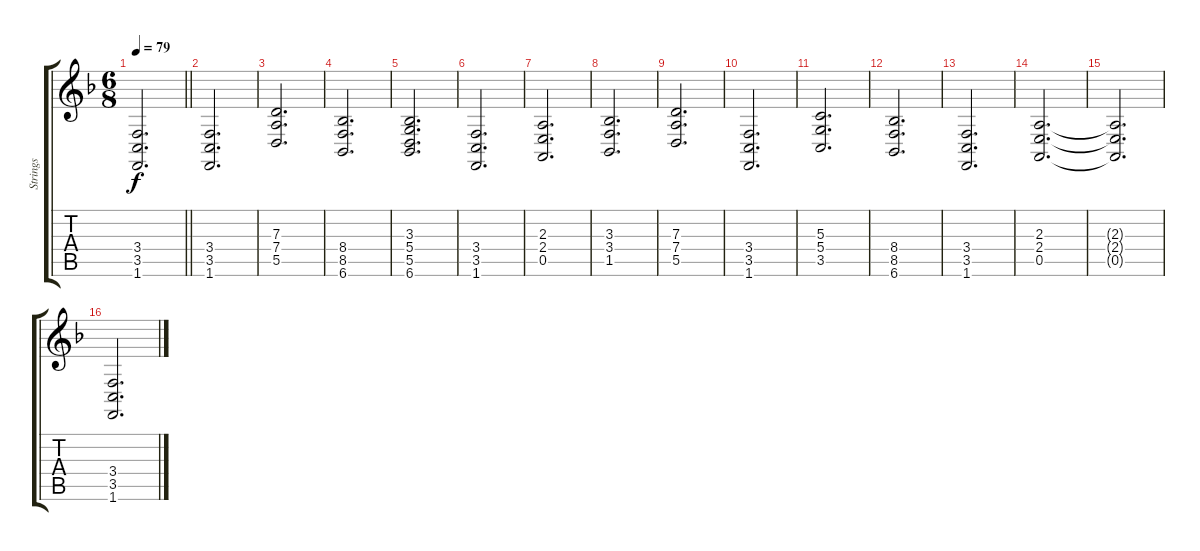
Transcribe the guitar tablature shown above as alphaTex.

\track ("Strings" "Strings") {instrument synthstrings1}
\staff {score tabs}
\tuning (E4 B3 G3 D3 A2 E2) {hide}
\ts (6 8)
\tempo 79
\clef g2
\barLineRight lightlight
\ks f
(3.4 3.5 1.6).2{d dy f} |
(3.4 3.5 1.6).2{d} |
(7.3 7.4 5.5).2{d} |
(8.4 8.5 6.6).2{d} |
(3.3 5.4 5.5 6.6).2{d} |
(3.4 3.5 1.6).2{d} |
(2.3 2.4 0.5).2{d} |
(3.3 3.4 1.5).2{d} |
(7.3 7.4 5.5).2{d} |
(3.4 3.5 1.6).2{d} |
(5.3 5.4 3.5).2{d} |
(8.4 8.5 6.6).2{d} |
(3.4 3.5 1.6).2{d} |
(2.3 2.4 0.5).2{d} |
(2.3{t} 2.4{t} 0.5{t}).2{d} |
(3.4 3.5 1.6).2{d}
